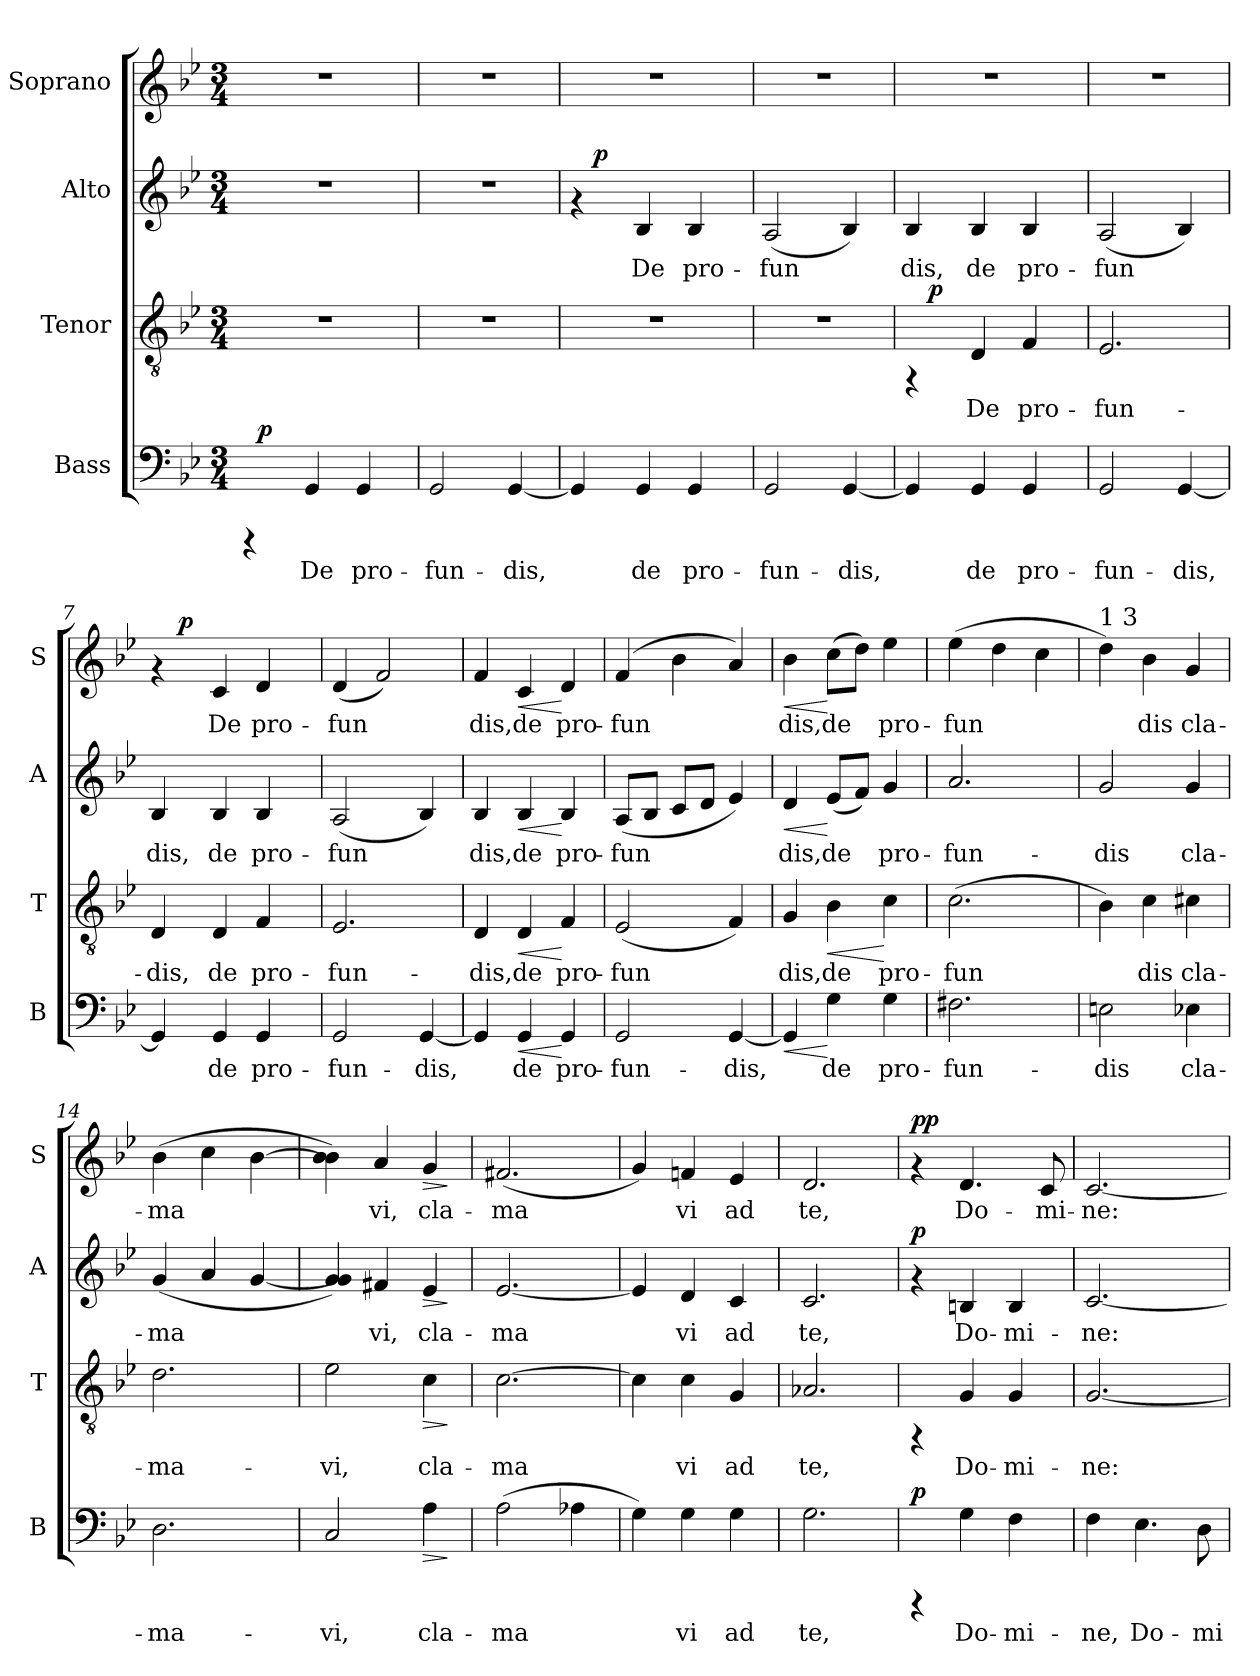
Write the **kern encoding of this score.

**kern	**text	**dynam	**kern	**text	**dynam	**kern	**text	**dynam	**kern	**text	**dynam
*part4	*part4	*part4	*part3	*part3	*part3	*part2	*part2	*part2	*part1	*part1	*part1
*staff4	*staff4	*staff4	*staff3	*staff3	*staff3	*staff2	*staff2	*staff2	*staff1	*staff1	*staff1
*I"Bass	*	*	*I"Tenor	*	*	*I"Alto	*	*	*I"Soprano	*	*
*I'B	*	*	*I'T	*	*	*I'A	*	*	*I'S	*	*
!!LO:PB:g=z
*stria5	*	*	*stria5	*	*	*stria5	*	*	*stria5	*	*
*clefF4	*	*	*clefGv2	*	*	*clefG2	*	*	*clefG2	*	*
*k[b-e-]	*	*	*k[b-e-]	*	*	*k[b-e-]	*	*	*k[b-e-]	*	*
*B-:	*	*	*B-:	*	*	*B-:	*	*	*B-:	*	*
*M3/4	*	*	*M3/4	*	*	*M3/4	*	*	*M3/4	*	*
*MM54	*	*	*MM54	*	*	*MM54	*	*	*MM54	*	*
=1	=1	=1	=1	=1	=1	=1	=1	=1	=1	=1	=1
*^	*	*	*	*	*	*	*	*	*	*	*
4rCCC	32ryy	.	.	2.r	.	.	2.r	.	.	2.r	.	.
!	!	!	!LO:DY:b	!	!	!	!	!	!	!	!	!
.	2ryy	.	p	.	.	.	.	.	.	.	.	.
!	!	!LO:LY:b:cj	!	!	!	!	!	!	!	!	!	!
4GG/	.	De	.	.	.	.	.	.	.	.	.	.
!	!	!LO:LY:b:cj	!	!	!	!	!	!	!	!	!	!
4GG/	.	pro-	.	.	.	.	.	.	.	.	.	.
.	8..ryy	.	.	.	.	.	.	.	.	.	.	.
=2	=2	=2	=2	=2	=2	=2	=2	=2	=2	=2	=2	=2
!	!	!LO:LY:b:cj	!	!	!	!	!	!	!	!	!	!
*v	*v	*	*	*	*	*	*	*	*	*	*	*
2GG/	-fun-	.	2.r	.	.	2.r	.	.	2.r	.	.
!	!LO:LY:b:cj	!	!	!	!	!	!	!	!	!	!
[<4GG/	-dis,	.	.	.	.	.	.	.	.	.	.
=3	=3	=3	=3	=3	=3	=3	=3	=3	=3	=3	=3
!	!LO:LY:b:cj	!	!	!	!	!	!	!	!	!	!
*	*	*	*	*	*	*^	*	*	*	*	*
4GG/]	.	.	2.r	.	.	4rf	16ryy	.	.	2.r	.	.
!	!	!	!	!	!	!	!	!	!LO:DY:b	!	!	!
.	.	.	.	.	.	.	2ryy	.	p	.	.	.
!	!LO:LY:b:cj	!	!	!	!	!	!	!LO:LY:b:cj	!	!	!	!
4GG/	de	.	.	.	.	4B-/	.	De	.	.	.	.
!	!LO:LY:b:cj	!	!	!	!	!	!	!LO:LY:b:cj	!	!	!	!
4GG/	pro-	.	.	.	.	4B-/	.	pro-	.	.	.	.
.	.	.	.	.	.	.	8.ryy	.	.	.	.	.
=4	=4	=4	=4	=4	=4	=4	=4	=4	=4	=4	=4	=4
!	!LO:LY:b:cj	!	!	!	!	!	!	!LO:LY:b:cj	!	!	!	!
*	*	*	*	*	*	*v	*v	*	*	*	*	*
2GG/	-fun-	.	2.r	.	.	(<2A/	-fun-	.	2.r	.	.
!	!LO:LY:b:cj	!	!	!	!	!	!LO:LY:b:cj	!	!	!	!
[<4GG/	-dis,	.	.	.	.	4B-/)	--	.	.	.	.
=5	=5	=5	=5	=5	=5	=5	=5	=5	=5	=5	=5
!	!LO:LY:b:cj	!	!	!	!	!	!LO:LY:b:cj	!	!	!	!
*	*	*	*^	*	*	*	*	*	*	*	*
4GG/]	.	.	4rFF	16ryy	.	.	4B-/	-dis,	.	2.r	.	.
!	!	!	!	!	!	!LO:DY:b	!	!	!	!	!	!
.	.	.	.	2ryy	.	p	.	.	.	.	.	.
!	!LO:LY:b:cj	!	!	!	!LO:LY:b:cj	!	!	!LO:LY:b:cj	!	!	!	!
4GG/	de	.	4D/	.	De	.	4B-/	de	.	.	.	.
!	!LO:LY:b:cj	!	!	!	!LO:LY:b:cj	!	!	!LO:LY:b:cj	!	!	!	!
4GG/	pro-	.	4F/	.	pro-	.	4B-/	pro-	.	.	.	.
.	.	.	.	8.ryy	.	.	.	.	.	.	.	.
=6	=6	=6	=6	=6	=6	=6	=6	=6	=6	=6	=6	=6
!	!LO:LY:b:cj	!	!	!	!LO:LY:b:cj	!	!	!LO:LY:b:cj	!	!	!	!
*	*	*	*v	*v	*	*	*	*	*	*	*	*
2GG/	-fun-	.	2.E-/	-fun-	.	(<2A/	-fun-	.	2.r	.	.
!	!LO:LY:b:cj	!	!	!	!	!	!LO:LY:b:cj	!	!	!	!
[<4GG/	-dis,	.	.	.	.	4B-/)	--	.	.	.	.
!!LO:LB:g=z
=7	=7	=7	=7	=7	=7	=7	=7	=7	=7	=7	=7
!	!LO:LY:b:cj	!	!	!LO:LY:b:cj	!	!	!LO:LY:b:cj	!	!	!	!
*	*	*	*	*	*	*	*	*	*^	*	*
4GG/]	.	.	4D/	-dis,	.	4B-/	-dis,	.	4rf	16ryy	.	.
.	.	.	.	.	.	.	.	.	.	64ryy	.	.
!	!	!	!	!	!	!	!	!	!	!	!	!LO:DY:b
.	.	.	.	.	.	.	.	.	.	2ryy	.	p
!	!LO:LY:b:cj	!	!	!LO:LY:b:cj	!	!	!LO:LY:b:cj	!	!	!	!LO:LY:b:cj	!
4GG/	de	.	4D/	de	.	4B-/	de	.	4c/	.	De	.
!	!LO:LY:b:cj	!	!	!LO:LY:b:cj	!	!	!LO:LY:b:cj	!	!	!	!LO:LY:b:cj	!
4GG/	pro-	.	4F/	pro-	.	4B-/	pro-	.	4d/	.	pro-	.
.	.	.	.	.	.	.	.	.	.	8ryy	.	.
.	.	.	.	.	.	.	.	.	.	32.ryy	.	.
=8	=8	=8	=8	=8	=8	=8	=8	=8	=8	=8	=8	=8
!	!LO:LY:b:cj	!	!	!LO:LY:b:cj	!	!	!LO:LY:b:cj	!	!	!	!LO:LY:b:cj	!
*	*	*	*	*	*	*	*	*	*v	*v	*	*
2GG/	-fun-	.	2.E-/	-fun-	.	(<2A/	-fun-	.	(<4d/	-fun-	.
!	!	!	!	!	!	!	!	!	!	!LO:LY:b:cj	!
.	.	.	.	.	.	.	.	.	2f/)	--	.
!	!LO:LY:b:cj	!	!	!	!	!	!LO:LY:b:cj	!	!	!	!
[<4GG/	-dis,	.	.	.	.	4B-/)	--	.	.	.	.
=9	=9	=9	=9	=9	=9	=9	=9	=9	=9	=9	=9
!	!LO:LY:b:cj	!	!	!LO:LY:b:cj	!	!	!LO:LY:b:cj	!	!	!LO:LY:b:cj	!
4GG/]	.	.	4D/	-dis,	.	4B-/	-dis,	.	4f/	-dis,	.
!	!LO:LY:b:cj	!LO:HP:b	!	!LO:LY:b:cj	!LO:HP:b	!	!LO:LY:b:cj	!LO:HP:b	!	!LO:LY:b:cj	!LO:HP:b
4GG/	de	<	4D/	de	<	4B-/	de	<	4c/	de	<
!	!LO:LY:b:cj	!	!	!LO:LY:b:cj	!	!	!LO:LY:b:cj	!	!	!LO:LY:b:cj	!
4GG/	pro-	[	4F/	pro-	[	4B-/	pro-	[	4d/	pro-	[
=10	=10	=10	=10	=10	=10	=10	=10	=10	=10	=10	=10
!	!LO:LY:b:cj	!	!	!LO:LY:b:cj	!	!	!LO:LY:b:cj	!	!	!LO:LY:b:cj	!
2GG/	-fun-	.	(<2E-/	-fun-	.	(<8A/L	-fun-	.	(>4f/	-fun-	.
!	!	!	!	!	!	!	!LO:LY:b:cj	!	!	!	!
.	.	.	.	.	.	8B-/J	--	.	.	.	.
!	!	!	!	!	!	!	!LO:LY:b:cj	!	!	!LO:LY:b:cj	!
.	.	.	.	.	.	8c/L	--	.	4b-\	--	.
!	!	!	!	!	!	!	!LO:LY:b:cj	!	!	!	!
.	.	.	.	.	.	8d/J	--	.	.	.	.
!	!LO:LY:b:cj	!	!	!LO:LY:b:cj	!	!	!LO:LY:b:cj	!	!	!LO:LY:b:cj	!
[<4GG/	-dis,	.	4F/)	--	.	4e-/)	--	.	4a/)	--	.
=11	=11	=11	=11	=11	=11	=11	=11	=11	=11	=11	=11
!	!LO:LY:b:cj	!LO:HP:b	!	!LO:LY:b:cj	!	!	!LO:LY:b:cj	!LO:HP:b	!	!LO:LY:b:cj	!LO:HP:b
4GG/]	.	<	4G/	-dis,	.	4d/	-dis,	<	4b-\	-dis,	<
!	!LO:LY:b:cj	!	!	!LO:LY:b:cj	!LO:HP:b	!	!LO:LY:b:cj	!	!	!LO:LY:b:cj	!
4G\	de	[	4B-\	de	<	(<8e-/L	de	[	(>8cc\L	de	[
!	!	!	!	!	!	!	!LO:LY:b:cj	!	!	!LO:LY:b:cj	!
.	.	.	.	.	.	8f/J)	.	.	8dd\J)	.	.
!	!LO:LY:b:cj	!	!	!LO:LY:b:cj	!	!	!LO:LY:b:cj	!	!	!LO:LY:b:cj	!
4G\	pro-	.	4c\	pro-	[	4g/	pro-	.	4ee-\	pro-	.
=12	=12	=12	=12	=12	=12	=12	=12	=12	=12	=12	=12
!	!LO:LY:b:cj	!	!	!LO:LY:b:cj	!	!	!LO:LY:b:cj	!	!	!LO:LY:b:cj	!
2.F#X\	-fun-	.	(>2.c\	-fun-	.	2.a/	-fun-	.	(>4ee-\	-fun-	.
!	!	!	!	!	!	!	!	!	!	!LO:LY:b:cj	!
.	.	.	.	.	.	.	.	.	4dd\	--	.
!	!	!	!	!	!	!	!	!	!	!LO:LY:b:cj	!
.	.	.	.	.	.	.	.	.	4cc\	--	.
!!LO:PB:g=z
=13	=13	=13	=13	=13	=13	=13	=13	=13	=13	=13	=13
!	!	!	!	!	!	!	!	!	!LO:TX:a:t=1 3	!	!
!	!LO:LY:b:cj	!	!	!LO:LY:b:cj	!	!	!LO:LY:b:cj	!	!	!LO:LY:b:cj	!
2En\	-dis	.	4B-\)	--	.	2g/	-dis	.	4dd\)	--	.
!	!	!	!	!LO:LY:b:cj	!	!	!	!	!	!LO:LY:b:cj	!
.	.	.	4c\	-dis	.	.	.	.	4b-\	-dis	.
!	!LO:LY:b:cj	!	!	!LO:LY:b:cj	!	!	!LO:LY:b:cj	!	!	!LO:LY:b:cj	!
4E-X\	cla-	.	4c#X\	cla-	.	4g/	cla-	.	4g/	cla-	.
=14	=14	=14	=14	=14	=14	=14	=14	=14	=14	=14	=14
!	!LO:LY:b:cj	!	!	!LO:LY:b:cj	!	!	!LO:LY:b:cj	!	!	!LO:LY:b:cj	!
2.D\	-ma-	.	2.d\	-ma-	.	(<4g/	-ma-	.	(>4b-\	-ma-	.
!	!	!	!	!	!	!	!LO:LY:b:cj	!	!	!LO:LY:b:cj	!
.	.	.	.	.	.	4a/	--	.	4cc\	--	.
!	!	!	!	!	!	!	!LO:LY:b:cj	!	!	!LO:LY:b:cj	!
.	.	.	.	.	.	[<4g/	--	.	[>4b-\	--	.
=15	=15	=15	=15	=15	=15	=15	=15	=15	=15	=15	=15
!	!LO:LY:b:cj	!	!	!LO:LY:b:cj	!	!	!LO:LY:b:cj	!	!	!LO:LY:b:cj	!
2C/	-vi,	.	2e-\	-vi,	.	4g/ 4g/])	--	.	4b-\ 4b-\])	--	.
!	!	!	!	!	!	!	!LO:LY:b:cj	!	!	!LO:LY:b:cj	!
.	.	.	.	.	.	4f#X/	-vi,	.	4a/	-vi,	.
!	!LO:LY:b:cj	!LO:HP:b	!	!LO:LY:b:cj	!LO:HP:b	!	!LO:LY:b:cj	!LO:HP:b	!	!LO:LY:b:cj	!LO:HP:b
4A\	cla-	>	4c\	cla-	>	4e-/	cla-	>	4g/	cla-	>
.	.	]	.	.	]	.	.	]	.	.	]
=16	=16	=16	=16	=16	=16	=16	=16	=16	=16	=16	=16
!	!LO:LY:b:cj	!	!	!LO:LY:b:cj	!	!	!LO:LY:b:cj	!	!	!LO:LY:b:cj	!
(>2A\	-ma-	.	[>2.c\	-ma-	.	[<2.e-/	-ma-	.	(<2.f#X/	-ma-	.
!	!LO:LY:b:cj	!	!	!	!	!	!	!	!	!	!
4A-X\	--	.	.	.	.	.	.	.	.	.	.
=17	=17	=17	=17	=17	=17	=17	=17	=17	=17	=17	=17
!	!LO:LY:b:cj	!	!	!LO:LY:b:cj	!	!	!LO:LY:b:cj	!	!	!LO:LY:b:cj	!
4G\)	--	.	4c\]	--	.	4e-/]	--	.	4g/)	--	.
!	!LO:LY:b:cj	!	!	!LO:LY:b:cj	!	!	!LO:LY:b:cj	!	!	!LO:LY:b:cj	!
4G\	-vi	.	4c\	-vi	.	4d/	-vi	.	4fn/	-vi	.
!	!LO:LY:b:cj	!	!	!LO:LY:b:cj	!	!	!LO:LY:b:cj	!	!	!LO:LY:b:cj	!
4G\	ad	.	4G/	ad	.	4c/	ad	.	4e-/	ad	.
=18	=18	=18	=18	=18	=18	=18	=18	=18	=18	=18	=18
!	!LO:LY:b:cj	!	!	!LO:LY:b:cj	!	!	!LO:LY:b:cj	!	!	!LO:LY:b:cj	!
2.G\	te,	.	2.A-X/	te,	.	2.c/	te,	.	2.d/	te,	.
=19	=19	=19	=19	=19	=19	=19	=19	=19	=19	=19	=19
!	!	!LO:DY:a	!	!	!	!	!	!LO:DY:b	!	!	!LO:DY:a
!	!	!	!	!	!	!	!	!	!	!	!LO:DY:n=1:b
4rCCC	.	p	4rFF	.	.	4rf	.	p	4rf	.	p p
!	!LO:LY:b:cj	!	!	!LO:LY:b:cj	!	!	!LO:LY:b:cj	!	!	!LO:LY:b:cj	!
4G\	Do-	.	4G/	Do-	.	4Bn/	Do-	.	4.d/	Do-	.
!	!LO:LY:b:cj	!	!	!LO:LY:b:cj	!	!	!LO:LY:b:cj	!	!	!	!
4F\	-mi-	.	4G/	-mi-	.	4B/	-mi-	.	.	.	.
!	!	!	!	!	!	!	!	!	!	!LO:LY:b:cj	!
.	.	.	.	.	.	.	.	.	8c/	-mi-	.
=20	=20	=20	=20	=20	=20	=20	=20	=20	=20	=20	=20
!	!LO:LY:b:cj	!	!	!LO:LY:b:cj	!	!	!LO:LY:b:cj	!	!	!LO:LY:b:cj	!
4F\	-ne,	.	[>2.G/	-ne:	.	[>2.c/	-ne:	.	[>2.c/	-ne:	.
!	!LO:LY:b:cj	!	!	!	!	!	!	!	!	!	!
4.E-\	Do-	.	.	.	.	.	.	.	.	.	.
!	!LO:LY:b:cj	!	!	!	!	!	!	!	!	!	!
8D\	-mi-	.	.	.	.	.	.	.	.	.	.
=	=	=	=	=	=	=	=	=	=	=	=
*-	*-	*-	*-	*-	*-	*-	*-	*-	*-	*-	*-
